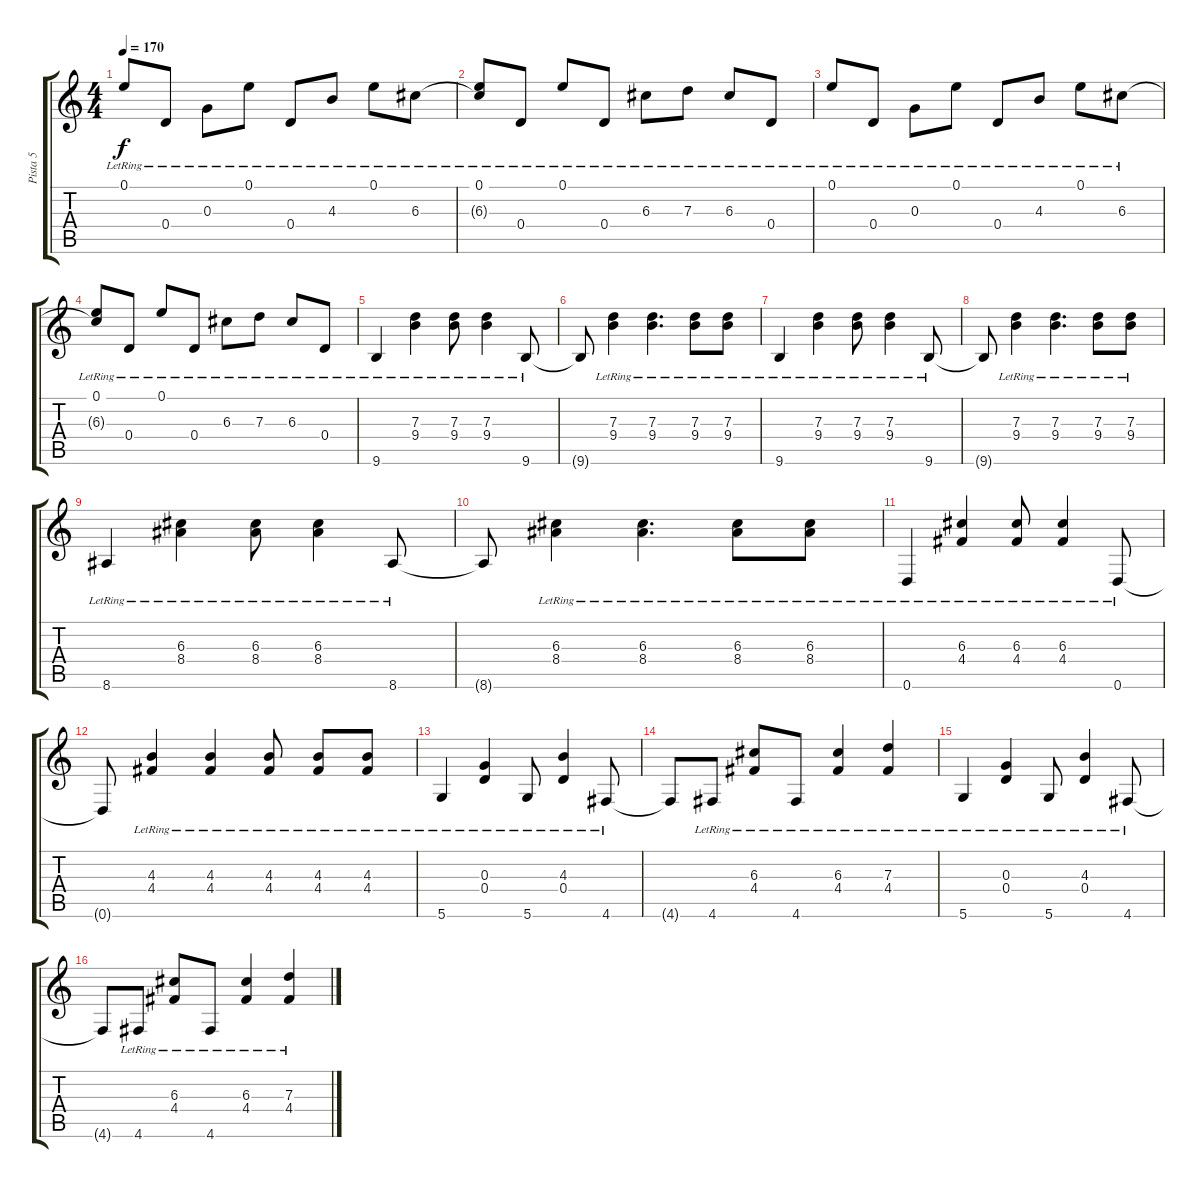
\track ("Pista 5" "Pista 5") {instrument acousticguitarsteel}
\staff {score tabs}
\tuning (E4 B3 G3 D3 A2 D2) {hide}
\ts (4 4)
\tempo 170
\clef g2
\ks c
0.1{lr}.8{dy f} 0.4{lr}.8 0.3{lr}.8 0.1{lr}.8 0.4{lr}.8 4.3{lr}.8 0.1{lr}.8 6.3{lr}.8 |
(0.1{lr} 6.3{t}).8 0.4{lr}.8 0.1{lr}.8 0.4{lr}.8 6.3{lr}.8 7.3{lr}.8 6.3{lr}.8 0.4{lr}.8 |
0.1{lr}.8 0.4{lr}.8 0.3{lr}.8 0.1{lr}.8 0.4{lr}.8 4.3{lr}.8 0.1{lr}.8 6.3{lr}.8 |
(0.1{lr} 6.3{t}).8 0.4{lr}.8 0.1{lr}.8 0.4{lr}.8 6.3{lr}.8 7.3{lr}.8 6.3{lr}.8 0.4{lr}.8 |
9.6{lr}.4{volume 14} (7.3{lr} 9.4{lr}).4 (7.3{lr} 9.4{lr}).8 (7.3{lr} 9.4{lr}).4 9.6{lr}.8 |
9.6{t}.8 (7.3{lr} 9.4{lr}).4 (7.3{lr} 9.4{lr}).4{d} (7.3{lr} 9.4{lr}).8 (7.3{lr} 9.4{lr}).8 |
9.6{lr}.4 (7.3{lr} 9.4{lr}).4 (7.3{lr} 9.4{lr}).8 (7.3{lr} 9.4{lr}).4 9.6{lr}.8 |
9.6{t}.8 (7.3{lr} 9.4{lr}).4 (7.3{lr} 9.4{lr}).4{d} (7.3{lr} 9.4{lr}).8 (7.3{lr} 9.4{lr}).8 |
8.6{lr}.4 (6.3{lr} 8.4{lr}).4 (6.3{lr} 8.4{lr}).8 (6.3{lr} 8.4{lr}).4 8.6{lr}.8 |
8.6{t}.8 (6.3{lr} 8.4{lr}).4 (6.3{lr} 8.4{lr}).4{d} (6.3{lr} 8.4{lr}).8 (6.3{lr} 8.4{lr}).8 |
0.6{lr}.4 (6.3{lr} 4.4{lr}).4 (6.3{lr} 4.4{lr}).8 (6.3{lr} 4.4{lr}).4 0.6{lr}.8 |
0.6{t}.8 (4.3{lr} 4.4{lr}).4 (4.3{lr} 4.4{lr}).4 (4.3{lr} 4.4{lr}).8 (4.3{lr} 4.4{lr}).8 (4.3{lr} 4.4{lr}).8 |
5.6{lr}.4 (0.3{lr} 0.4{lr}).4 5.6{lr}.8 (4.3{lr} 0.4{lr}).4 4.6{lr}.8 |
4.6{t}.8 4.6{lr}.8 (6.3{lr} 4.4{lr}).8 4.6{lr}.8 (6.3{lr} 4.4{lr}).4 (7.3{lr} 4.4{lr}).4 |
5.6{lr}.4 (0.3{lr} 0.4{lr}).4 5.6{lr}.8 (4.3{lr} 0.4{lr}).4 4.6{lr}.8 |
4.6{t}.8 4.6{lr}.8 (6.3{lr} 4.4{lr}).8 4.6{lr}.8 (6.3{lr} 4.4{lr}).4 (7.3{lr} 4.4{lr}).4
